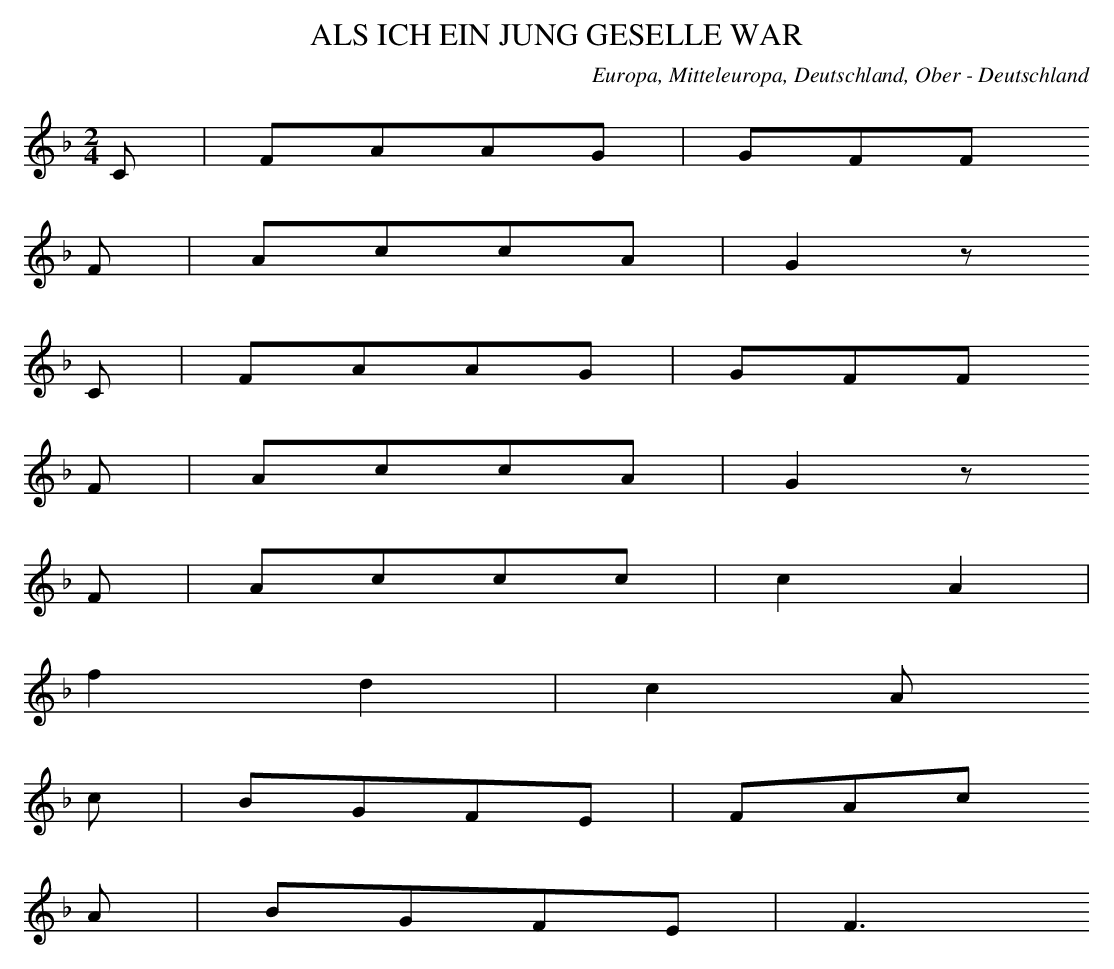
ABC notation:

X:1
T: ALS ICH EIN JUNG GESELLE WAR
O: Europa, Mitteleuropa, Deutschland, Ober - Deutschland
M: 2/4
L: 1/8
K: F
C | FAAG | GFF
F | AccA | G2z
C | FAAG | GFF
F | AccA | G2z
F | Accc | c2A2 |
f2d2 | c2A
c | BGFE | FAc
A | BGFE | F3
